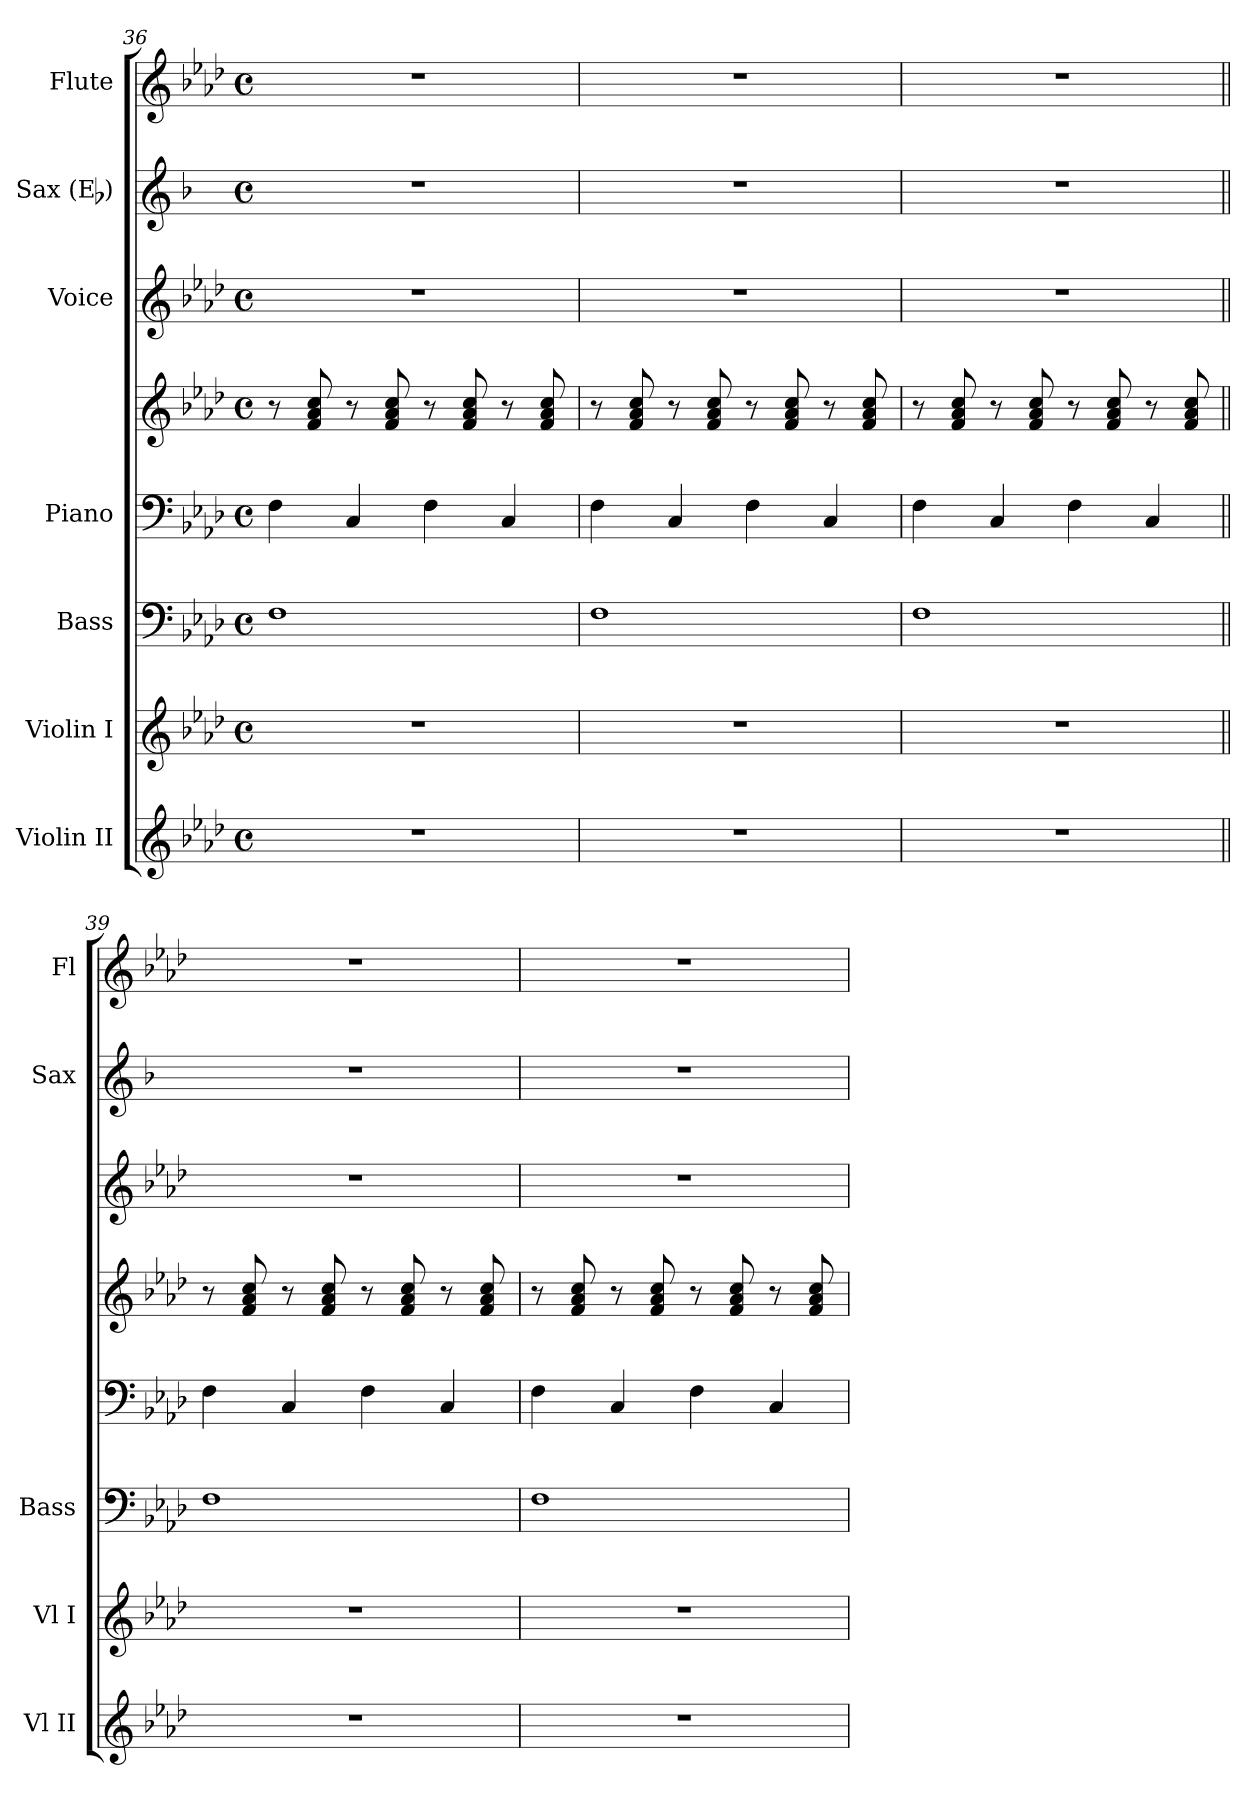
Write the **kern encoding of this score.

**kern	**kern	**kern	**kern	**kern	**kern	**kern	**kern
*part7	*part6	*part5	*part4	*part4	*part3	*part2	*part1
*staff8	*staff7	*staff6	*staff5	*staff4	*staff3	*staff2	*staff1
*I"Violin II	*I"Violin I	*I"Bass	*I"Piano	*	*I"Voice	*I"Sax (Eb)	*I"Flute
*I'Vl II	*I'Vl I	*I'Bass	*	*	*	*I'Sax	*I'Fl
*clefG2	*clefG2	*clefF4	*clefF4	*clefG2	*clefG2	*clefG2	*clefG2
*	*	*	*	*	*	*ITrd-2c-3	*
*k[b-e-a-d-]	*k[b-e-a-d-]	*k[b-e-a-d-]	*k[b-e-a-d-]	*k[b-e-a-d-]	*k[b-e-a-d-]	*k[b-e-a-d-]	*k[b-e-a-d-]
*f:	*f:	*f:	*f:	*f:	*f:	*f:	*f:
*M4/4	*M4/4	*M4/4	*M4/4	*M4/4	*M4/4	*M4/4	*M4/4
*met(c)	*met(c)	*met(c)	*met(c)	*met(c)	*met(c)	*met(c)	*met(c)
=36	=36	=36	=36	=36	=36	=36	=36
1r	1r	1F	4F\	8r	1r	1r	1r
.	.	.	.	8f/ 8a-/ 8cc/	.	.	.
.	.	.	4C/	8r	.	.	.
.	.	.	.	8f/ 8a-/ 8cc/	.	.	.
.	.	.	4F\	8r	.	.	.
.	.	.	.	8f/ 8a-/ 8cc/	.	.	.
.	.	.	4C/	8r	.	.	.
.	.	.	.	8f/ 8a-/ 8cc/	.	.	.
=37	=37	=37	=37	=37	=37	=37	=37
1r	1r	1F	4F\	8r	1r	1r	1r
.	.	.	.	8f/ 8a-/ 8cc/	.	.	.
.	.	.	4C/	8r	.	.	.
.	.	.	.	8f/ 8a-/ 8cc/	.	.	.
.	.	.	4F\	8r	.	.	.
.	.	.	.	8f/ 8a-/ 8cc/	.	.	.
.	.	.	4C/	8r	.	.	.
.	.	.	.	8f/ 8a-/ 8cc/	.	.	.
=38	=38	=38	=38	=38	=38	=38	=38
1r	1r	1F	4F\	8r	1r	1r	1r
.	.	.	.	8f/ 8a-/ 8cc/	.	.	.
.	.	.	4C/	8r	.	.	.
.	.	.	.	8f/ 8a-/ 8cc/	.	.	.
.	.	.	4F\	8r	.	.	.
.	.	.	.	8f/ 8a-/ 8cc/	.	.	.
.	.	.	4C/	8r	.	.	.
.	.	.	.	8f/ 8a-/ 8cc/	.	.	.
=39||	=39||	=39||	=39||	=39||	=39||	=39||	=39||
1r	1r	1F	4F\	8r	1r	1r	1r
.	.	.	.	8f/ 8a-/ 8cc/	.	.	.
.	.	.	4C/	8r	.	.	.
.	.	.	.	8f/ 8a-/ 8cc/	.	.	.
.	.	.	4F\	8r	.	.	.
.	.	.	.	8f/ 8a-/ 8cc/	.	.	.
.	.	.	4C/	8r	.	.	.
.	.	.	.	8f/ 8a-/ 8cc/	.	.	.
!!LO:PB:g=z
=40	=40	=40	=40	=40	=40	=40	=40
1r	1r	1F	4F\	8r	1r	1r	1r
.	.	.	.	8f/ 8a-/ 8cc/	.	.	.
.	.	.	4C/	8r	.	.	.
.	.	.	.	8f/ 8a-/ 8cc/	.	.	.
.	.	.	4F\	8r	.	.	.
.	.	.	.	8f/ 8a-/ 8cc/	.	.	.
.	.	.	4C/	8r	.	.	.
.	.	.	.	8f/ 8a-/ 8cc/	.	.	.
=	=	=	=	=	=	=	=
*-	*-	*-	*-	*-	*-	*-	*-
